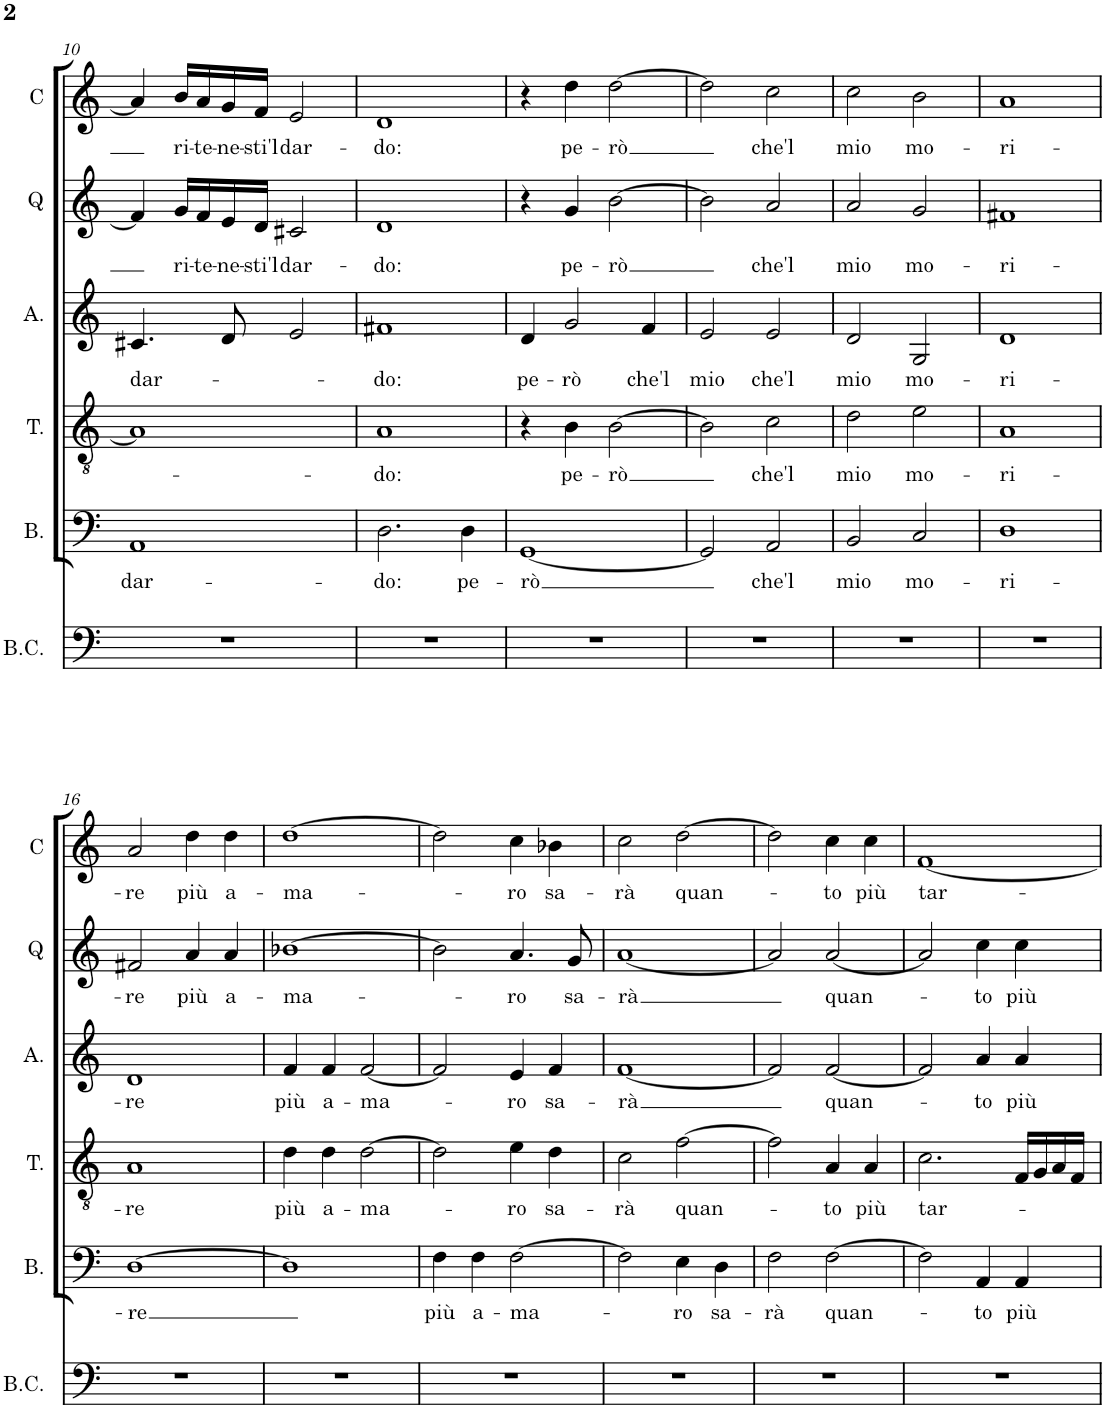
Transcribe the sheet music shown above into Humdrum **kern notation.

**kern	**kern	**text	**kern	**text	**kern	**text	**kern	**text	**kern	**text
*part6	*part5	*part5	*part4	*part4	*part3	*part3	*part2	*part2	*part1	*part1
*staff6	*staff5	*staff5	*staff4	*staff4	*staff3	*staff3	*staff2	*staff2	*staff1	*staff1
*I"Basso Continuo (optional)	*I"Bass	*	*I"Tenor	*	*I"Alto	*	*I"Quinto	*	*I"Canto	*
*I'B.C.	*I'B.	*	*I'T.	*	*I'A.	*	*I'Q	*	*I'C	*
!!LO:PB:g=z
*clefF4	*clefF4	*	*clefGv2	*	*clefG2	*	*clefG2	*	*clefG2	*
*k[]	*k[]	*	*k[]	*	*k[]	*	*k[]	*	*k[]	*
*M4/4	*M4/4	*	*M4/4	*	*M4/4	*	*M4/4	*	*M4/4	*
*met(c)	*met(c)	*	*met(c)	*	*met(c)	*	*met(c)	*	*met(c)	*
=10	=10	=10	=10	=10	=10	=10	=10	=10	=10	=10
!	!	!LO:LY:b	!	!	!	!LO:LY:b	!	!	!	!
1r	1AA	dar-	1A]	.	4.c#X/	dar-	4f/]	.	4a/]	.
!	!	!	!	!	!	!	!	!LO:LY:b	!	!LO:LY:b
.	.	.	.	.	.	.	16g/LL	ri-	16b/LL	ri-
!	!	!	!	!	!	!	!	!LO:LY:b	!	!LO:LY:b
.	.	.	.	.	.	.	16f/	-te-	16a/	-te-
!	!	!	!	!	!	!	!	!LO:LY:b	!	!LO:LY:b
.	.	.	.	.	8d/	.	16e/	-ne-	16g/	-ne-
!	!	!	!	!	!	!	!	!LO:LY:b	!	!LO:LY:b
.	.	.	.	.	.	.	16d/JJ	-sti'l	16f/JJ	-sti'l
!	!	!	!	!	!	!	!	!LO:LY:b	!	!LO:LY:b
.	.	.	.	.	2e/	.	2c#X/	dar-	2e/	dar-
=11	=11	=11	=11	=11	=11	=11	=11	=11	=11	=11
!	!	!LO:LY:b	!	!LO:LY:b	!	!LO:LY:b	!	!LO:LY:b	!	!LO:LY:b
1r	2.D\	-do:	1A	-do:	1f#X	-do:	1d	-do:	1d	-do:
!	!	!LO:LY:b	!	!	!	!	!	!	!	!
.	4D\	pe-	.	.	.	.	.	.	.	.
=12	=12	=12	=12	=12	=12	=12	=12	=12	=12	=12
!	!	!LO:LY:b	!	!	!	!LO:LY:b	!	!	!	!
1r	[1GG	-rò	4r	.	4d/	pe-	4r	.	4r	.
!	!	!	!	!LO:LY:b	!	!LO:LY:b	!	!LO:LY:b	!	!LO:LY:b
.	.	.	4B\	pe-	2g/	-rò	4g/	pe-	4dd\	pe-
!	!	!	!	!LO:LY:b	!	!	!	!LO:LY:b	!	!LO:LY:b
.	.	.	[2B\	-rò	.	.	[2b\	-rò	[2dd\	-rò
!	!	!	!	!	!	!LO:LY:b	!	!	!	!
.	.	.	.	.	4f/	che'l	.	.	.	.
=13	=13	=13	=13	=13	=13	=13	=13	=13	=13	=13
!	!	!	!	!	!	!LO:LY:b	!	!	!	!
1r	2GG/]	.	2B\]	.	2e/	mio	2b\]	.	2dd\]	.
!	!	!LO:LY:b	!	!LO:LY:b	!	!LO:LY:b	!	!LO:LY:b	!	!LO:LY:b
.	2AA/	che'l	2c\	che'l	2e/	che'l	2a/	che'l	2cc\	che'l
=14	=14	=14	=14	=14	=14	=14	=14	=14	=14	=14
!	!	!LO:LY:b	!	!LO:LY:b	!	!LO:LY:b	!	!LO:LY:b	!	!LO:LY:b
1r	2BB/	mio	2d\	mio	2d/	mio	2a/	mio	2cc\	mio
!	!	!LO:LY:b	!	!LO:LY:b	!	!LO:LY:b	!	!LO:LY:b	!	!LO:LY:b
.	2C/	mo-	2e\	mo-	2G/	mo-	2g/	mo-	2b\	mo-
=15	=15	=15	=15	=15	=15	=15	=15	=15	=15	=15
!	!	!LO:LY:b	!	!LO:LY:b	!	!LO:LY:b	!	!LO:LY:b	!	!LO:LY:b
1r	1D	-ri-	1A	-ri-	1d	-ri-	1f#X	-ri-	1a	-ri-
!!LO:LB:g=z
=16	=16	=16	=16	=16	=16	=16	=16	=16	=16	=16
!	!	!LO:LY:b	!	!LO:LY:b	!	!LO:LY:b	!	!LO:LY:b	!	!LO:LY:b
1r	[1D	-re	1A	-re	1d	-re	2f#X/	-re	2a/	-re
!	!	!	!	!	!	!	!	!LO:LY:b	!	!LO:LY:b
.	.	.	.	.	.	.	4a/	più	4dd\	più
!	!	!	!	!	!	!	!	!LO:LY:b	!	!LO:LY:b
.	.	.	.	.	.	.	4a/	a-	4dd\	a-
=17	=17	=17	=17	=17	=17	=17	=17	=17	=17	=17
!	!	!	!	!LO:LY:b	!	!LO:LY:b	!	!LO:LY:b	!	!LO:LY:b
1r	1D]	.	4d\	più	4f/	più	[1b-X	-ma-	[1dd	-ma-
!	!	!	!	!LO:LY:b	!	!LO:LY:b	!	!	!	!
.	.	.	4d\	a-	4f/	a-	.	.	.	.
!	!	!	!	!LO:LY:b	!	!LO:LY:b	!	!	!	!
.	.	.	[2d\	-ma-	[2f/	-ma-	.	.	.	.
=18	=18	=18	=18	=18	=18	=18	=18	=18	=18	=18
!	!	!LO:LY:b	!	!	!	!	!	!	!	!
1r	4F\	più	2d\]	.	2f/]	.	2b-\]	.	2dd\]	.
!	!	!LO:LY:b	!	!	!	!	!	!	!	!
.	4F\	a-	.	.	.	.	.	.	.	.
!	!	!LO:LY:b	!	!LO:LY:b	!	!LO:LY:b	!	!LO:LY:b	!	!LO:LY:b
.	[2F\	-ma-	4e\	-ro	4e/	-ro	4.a/	-ro	4cc\	-ro
!	!	!	!	!LO:LY:b	!	!LO:LY:b	!	!	!	!LO:LY:b
.	.	.	4d\	sa-	4f/	sa-	.	.	4b-X\	sa-
!	!	!	!	!	!	!	!	!LO:LY:b	!	!
.	.	.	.	.	.	.	8g/	sa-	.	.
=19	=19	=19	=19	=19	=19	=19	=19	=19	=19	=19
!	!	!	!	!LO:LY:b	!	!LO:LY:b	!	!LO:LY:b	!	!LO:LY:b
1r	2F\]	.	2c\	-rà	[1f	-rà	[1a	-rà	2cc\	-rà
!	!	!LO:LY:b	!	!LO:LY:b	!	!	!	!	!	!LO:LY:b
.	4E\	-ro	[2f\	quan-	.	.	.	.	[2dd\	quan-
!	!	!LO:LY:b	!	!	!	!	!	!	!	!
.	4D\	sa-	.	.	.	.	.	.	.	.
=20	=20	=20	=20	=20	=20	=20	=20	=20	=20	=20
!	!	!LO:LY:b	!	!	!	!	!	!	!	!
1r	2F\	-rà	2f\]	.	2f/]	.	2a/]	.	2dd\]	.
!	!	!LO:LY:b	!	!LO:LY:b	!	!LO:LY:b	!	!LO:LY:b	!	!LO:LY:b
.	[2F\	quan-	4A/	-to	[2f/	quan-	[2a/	quan-	4cc\	-to
!	!	!	!	!LO:LY:b	!	!	!	!	!	!LO:LY:b
.	.	.	4A/	più	.	.	.	.	4cc\	più
=21	=21	=21	=21	=21	=21	=21	=21	=21	=21	=21
!	!	!	!	!LO:LY:b	!	!	!	!	!	!LO:LY:b
1r	2F\]	.	2.c\	tar-	2f/]	.	2a/]	.	[1f	tar-
!	!	!LO:LY:b	!	!	!	!LO:LY:b	!	!LO:LY:b	!	!
.	4AA/	-to	.	.	4a/	-to	4cc\	-to	.	.
!	!	!LO:LY:b	!	!	!	!LO:LY:b	!	!LO:LY:b	!	!
.	4AA/	più	16F/LL	.	4a/	più	4cc\	più	.	.
.	.	.	16G/	.	.	.	.	.	.	.
.	.	.	16A/	.	.	.	.	.	.	.
.	.	.	16F/JJ	.	.	.	.	.	.	.
=	=	=	=	=	=	=	=	=	=	=
*-	*-	*-	*-	*-	*-	*-	*-	*-	*-	*-
